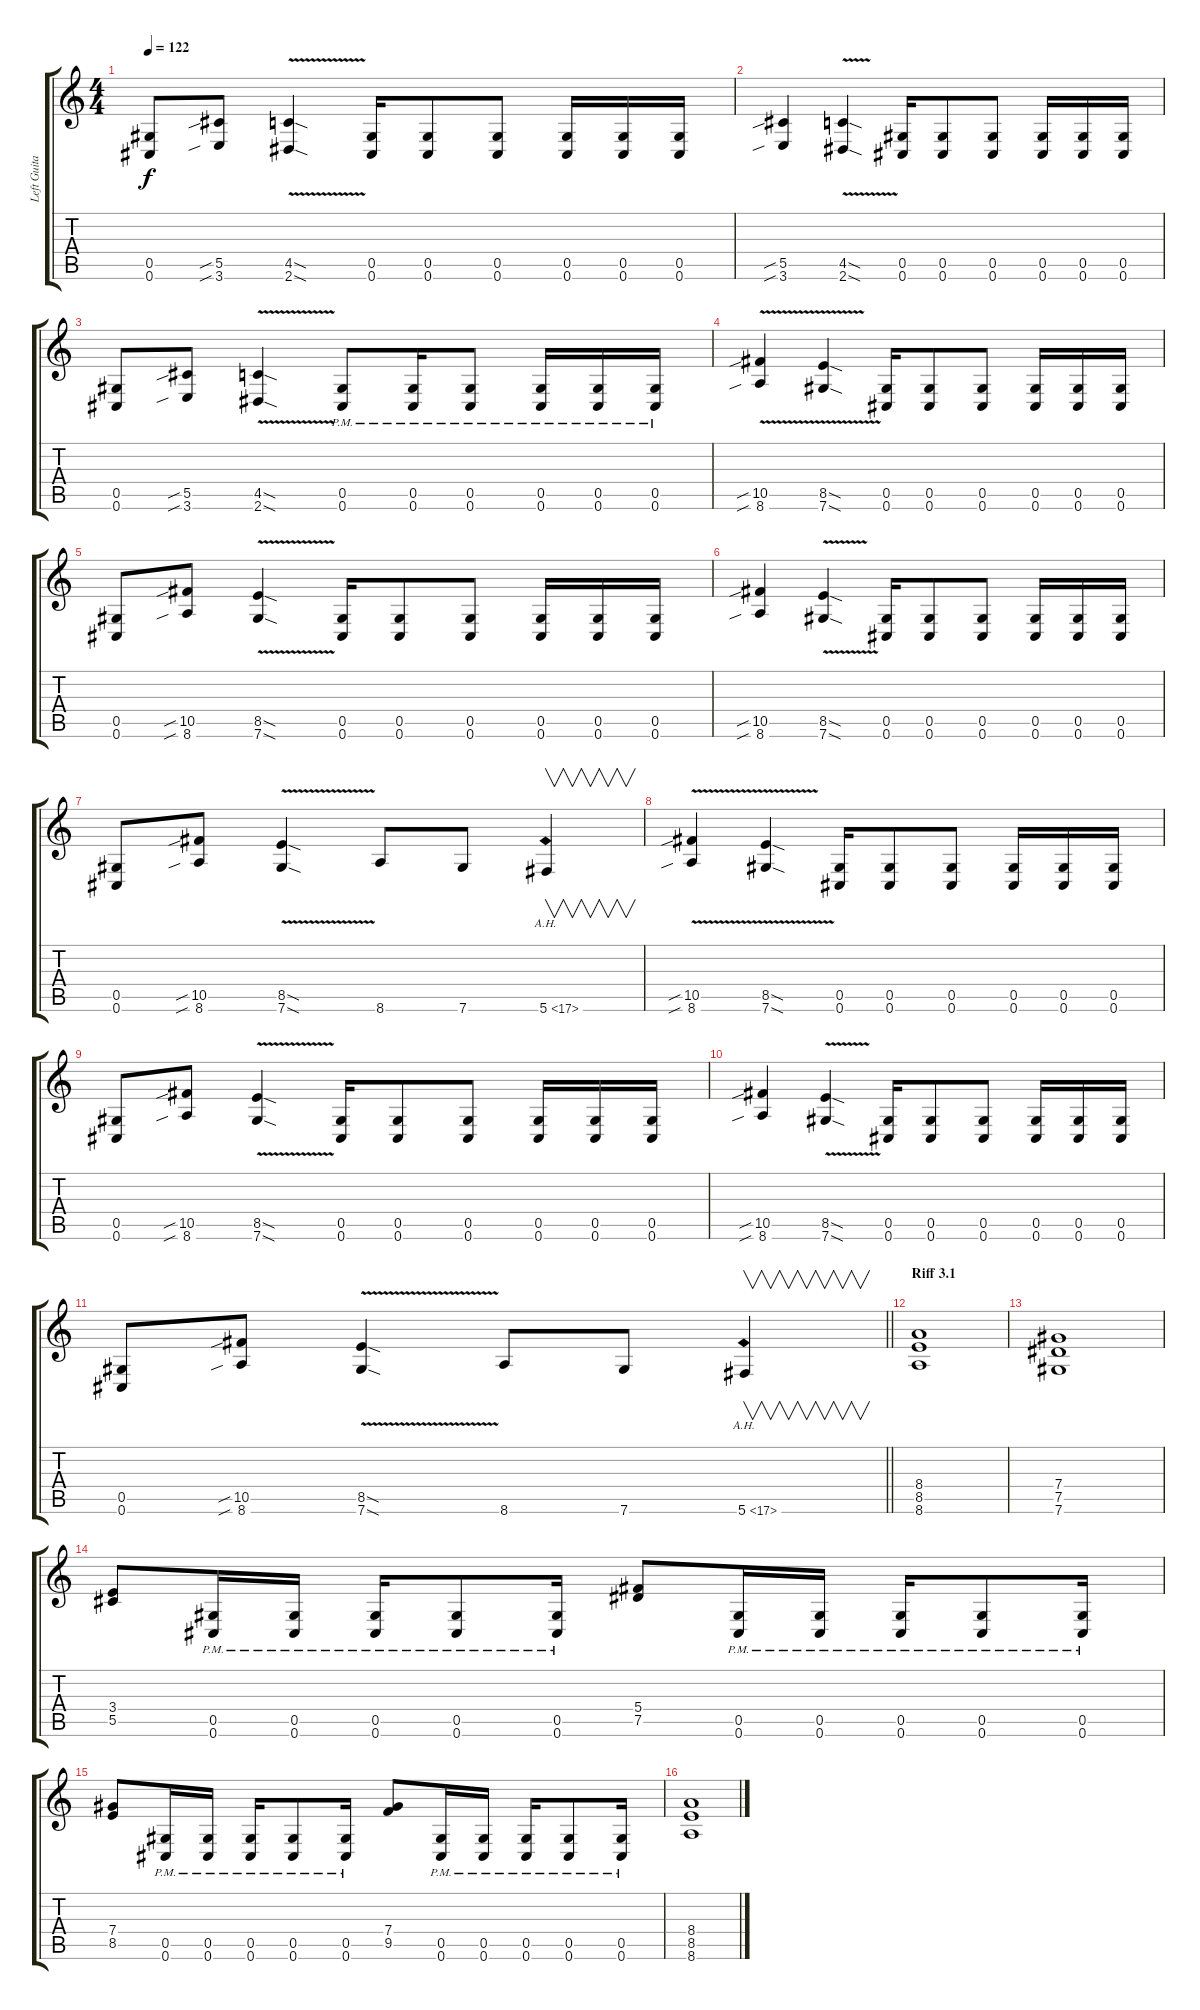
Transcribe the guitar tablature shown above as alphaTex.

\track ("Left Guitar" "Left Guita") {instrument distortionguitar}
\staff {score tabs}
\tuning (Eb4 Bb3 Gb3 Db3 Ab2 Db2) {hide}
\ts (4 4)
\tempo 122
\clef g2
\ks c
(0.5 0.6).8{dy f} (5.5{sib} 3.6{sib}).8 (4.5{v sod} 2.6{v sod}).4 (0.5 0.6).16 (0.5 0.6).8 (0.5 0.6).8 (0.5 0.6).16 (0.5 0.6).16 (0.5 0.6).16 |
(5.5{sib} 3.6{sib}).4 (4.5{v sod} 2.6{v sod}).4 (0.5 0.6).16 (0.5 0.6).8 (0.5 0.6).8 (0.5 0.6).16 (0.5 0.6).16 (0.5 0.6).16 |
(0.5 0.6).8 (5.5{sib} 3.6{sib}).8 (4.5{v sod} 2.6{v sod}).4 (0.5{pm} 0.6{pm}).8 (0.5{pm} 0.6{pm}).16 (0.5{pm} 0.6{pm}).8 (0.5{pm} 0.6{pm}).16 (0.5{pm} 0.6{pm}).16 (0.5{pm} 0.6{pm}).16 |
(10.5{v sib} 8.6{v sib}).4 (8.5{v sod} 7.6{v sod}).4 (0.5 0.6).16 (0.5 0.6).8 (0.5 0.6).8 (0.5 0.6).16 (0.5 0.6).16 (0.5 0.6).16 |
(0.5 0.6).8 (10.5{sib} 8.6{sib}).8 (8.5{v sod} 7.6{v sod}).4 (0.5 0.6).16 (0.5 0.6).8 (0.5 0.6).8 (0.5 0.6).16 (0.5 0.6).16 (0.5 0.6).16 |
(10.5{sib} 8.6{sib}).4 (8.5{v sod} 7.6{v sod}).4 (0.5 0.6).16 (0.5 0.6).8 (0.5 0.6).8 (0.5 0.6).16 (0.5 0.6).16 (0.5 0.6).16 |
(0.5 0.6).8 (10.5{sib} 8.6{sib}).8 (8.5{v sod} 7.6{v sod}).4 8.6.8 7.6.8 5.6{ah 12}.4{v} |
(10.5{v sib} 8.6{v sib}).4 (8.5{v sod} 7.6{v sod}).4 (0.5 0.6).16 (0.5 0.6).8 (0.5 0.6).8 (0.5 0.6).16 (0.5 0.6).16 (0.5 0.6).16 |
(0.5 0.6).8 (10.5{sib} 8.6{sib}).8 (8.5{v sod} 7.6{v sod}).4 (0.5 0.6).16 (0.5 0.6).8 (0.5 0.6).8 (0.5 0.6).16 (0.5 0.6).16 (0.5 0.6).16 |
(10.5{sib} 8.6{sib}).4 (8.5{v sod} 7.6{v sod}).4 (0.5 0.6).16 (0.5 0.6).8 (0.5 0.6).8 (0.5 0.6).16 (0.5 0.6).16 (0.5 0.6).16 |
\barLineRight lightlight
(0.5 0.6).8 (10.5{sib} 8.6{sib}).8 (8.5{v sod} 7.6{v sod}).4 8.6.8 7.6.8 5.6{ah 12}.4{v} |
\section ("" "Riff 3.1")
(8.4 8.5 8.6).1 |
(7.4 7.5 7.6).1 |
(3.4 5.5).8 (0.5{pm} 0.6{pm}).16 (0.5{pm} 0.6{pm}).16 (0.5{pm} 0.6{pm}).16 (0.5{pm} 0.6{pm}).8 (0.5{pm} 0.6{pm}).16 (5.4 7.5).8 (0.5{pm} 0.6{pm}).16 (0.5{pm} 0.6{pm}).16 (0.5{pm} 0.6{pm}).16 (0.5{pm} 0.6{pm}).8 (0.5{pm} 0.6{pm}).16 |
(7.4 8.5).8 (0.5{pm} 0.6{pm}).16 (0.5{pm} 0.6{pm}).16 (0.5{pm} 0.6{pm}).16 (0.5{pm} 0.6{pm}).8 (0.5{pm} 0.6{pm}).16 (7.4 9.5).8 (0.5{pm} 0.6{pm}).16 (0.5{pm} 0.6{pm}).16 (0.5{pm} 0.6{pm}).16 (0.5{pm} 0.6{pm}).8 (0.5{pm} 0.6{pm}).16 |
(8.4 8.5 8.6).1
